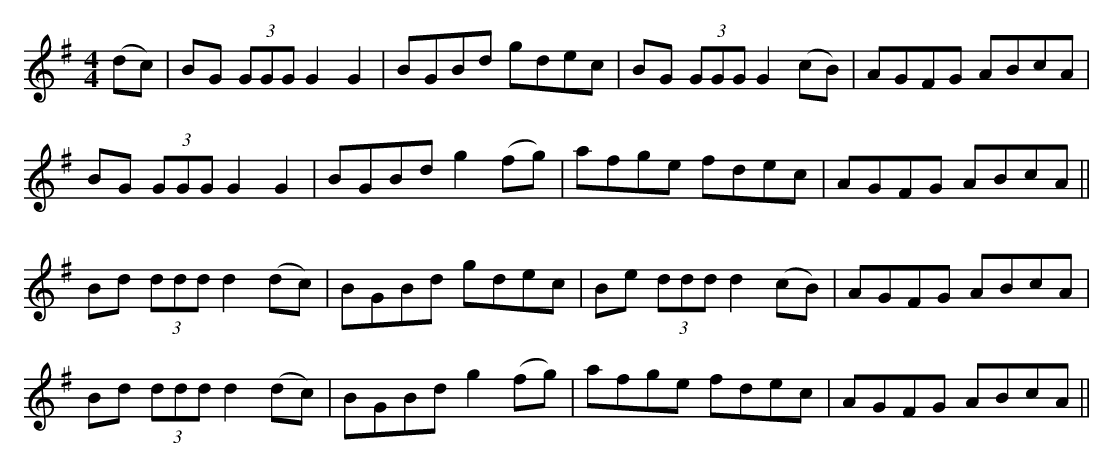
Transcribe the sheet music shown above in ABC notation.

X:1
M:4/4
K:G
(dc)|BG (3GGG G2G2|BGBd gdec|BG (3GGG G2 (cB)|AGFG ABcA|
BG (3GGG G2G2|BGBd g2 (fg)|afge fdec|AGFG ABcA||
Bd (3ddd d2 (dc)|BGBd gdec|Be (3ddd d2 (cB)|AGFG ABcA|
Bd (3ddd d2 (dc)|BGBd g2 (fg)|afge fdec|AGFG ABcA||
